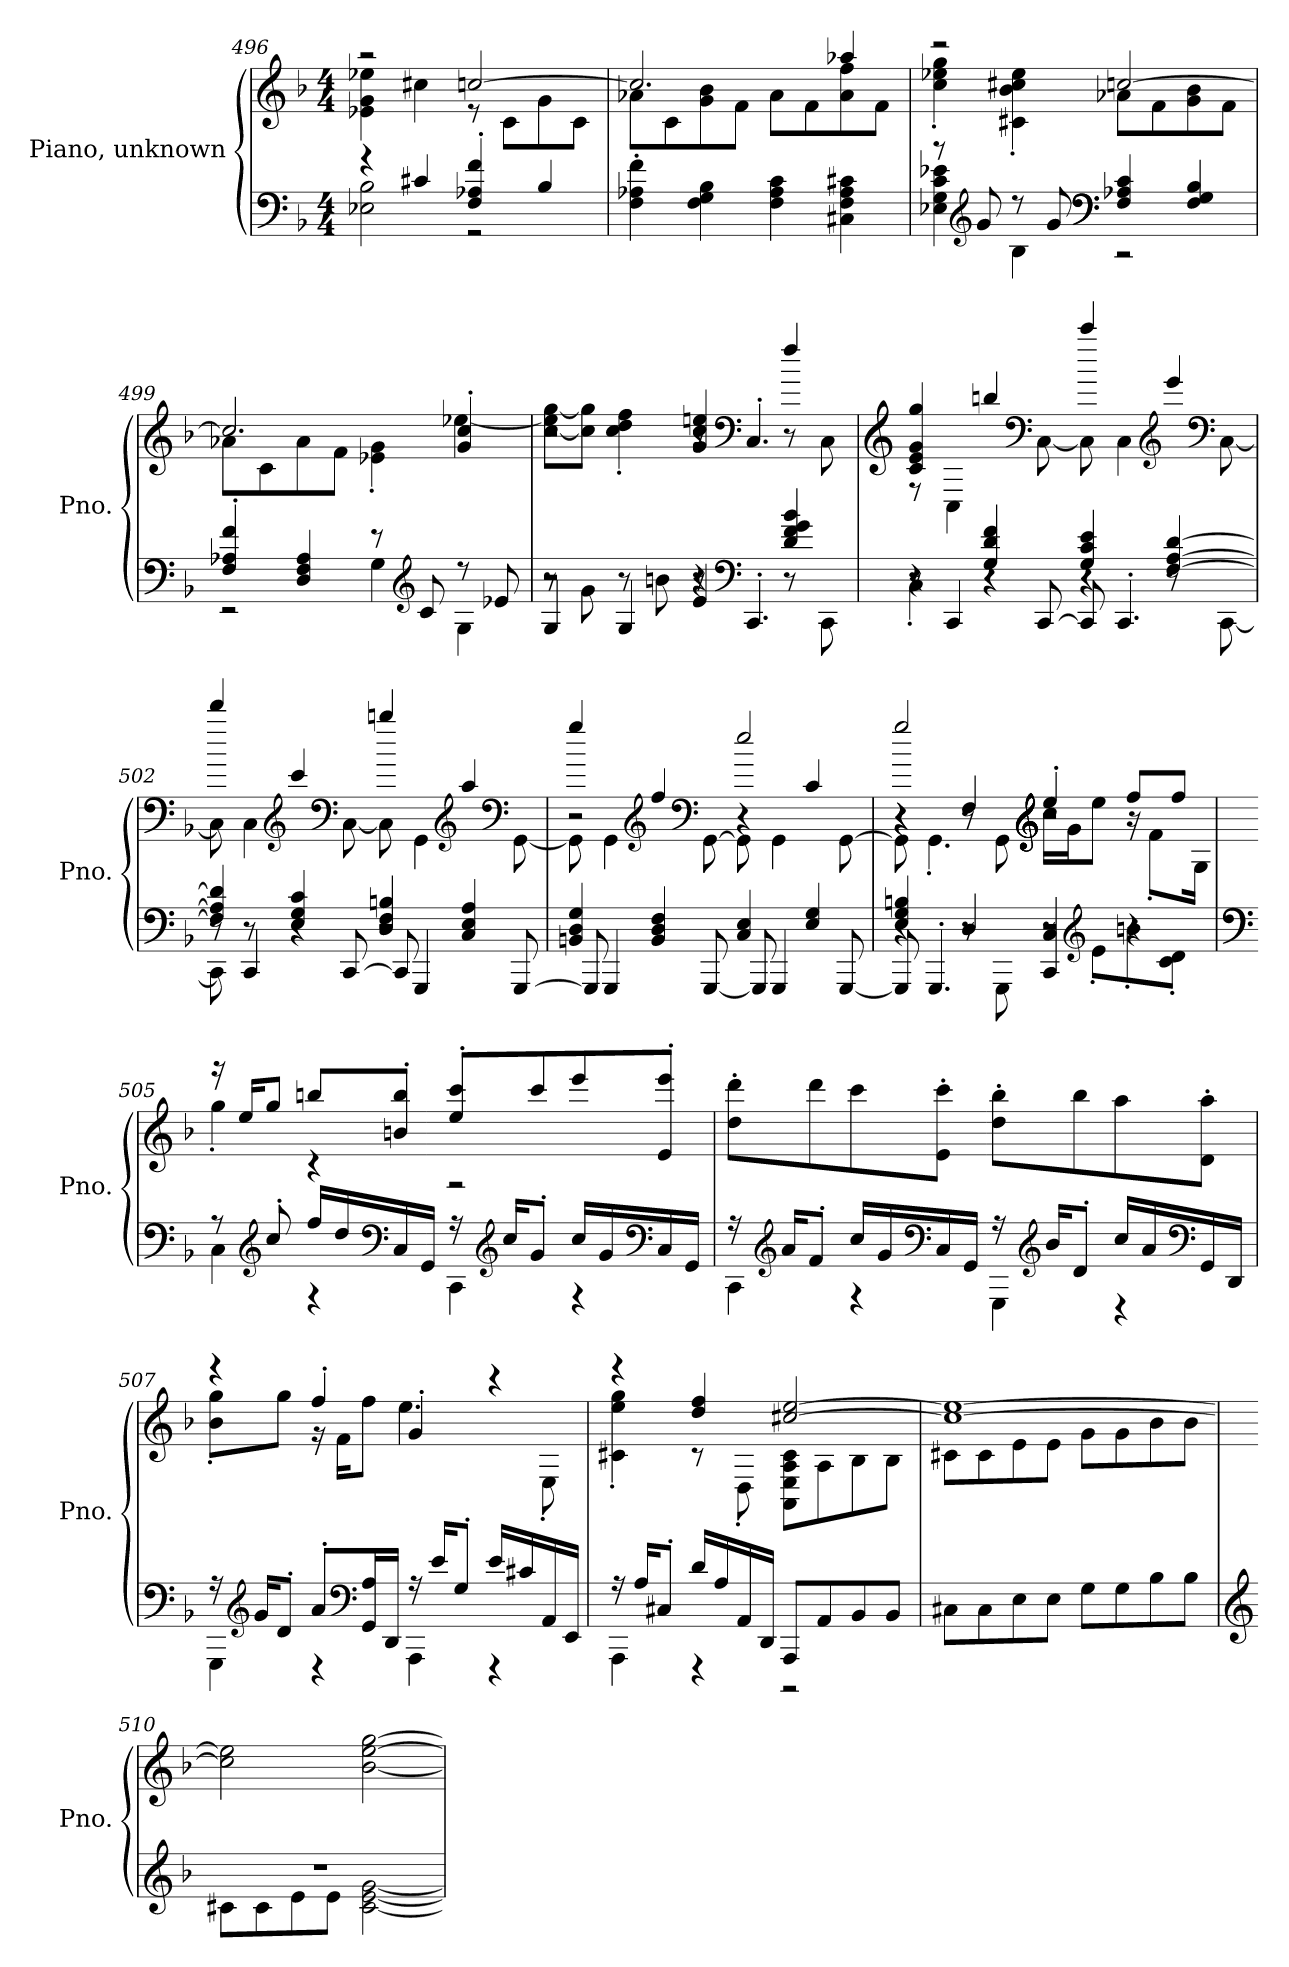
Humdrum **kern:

**kern	**kern
*part1	*part1
*staff2	*staff1
*I"Piano, unknown	*
*I'Pno.	*
!!LO:LB:g=z
*clefF4	*clefG2
*k[b-]	*k[b-]
*M4/4	*M4/4
=496	=496
*^	*^
4r	2E-X\ 2B-\	2r	4e-X\ 4g\ 4ee-X\
4c#X/	.	.	4cc#X\
4F/' 4A-X/' 4f/'	2r	[2ccn/	8r
.	.	.	8c\L
4B-/	.	.	8g\
.	.	.	8c\J
*v	*v	*	*
=497	=497	=497
4F\' 4A-X\' 4f\'	2.cc/]	8a-X\L
.	.	8c\
4F\ 4G\ 4B-\	.	8g\ 8b-\
.	.	8f\J
4F\ 4A-\ 4c\	.	8a-\L
.	.	8f\
4C#X\ 4F\ 4A-\ 4c#X\	4aa-X/	8a-\ 8ff\
.	.	8f\J
=498	=498	=498
*^	*	*
8r	4E-X\ 4G\ 4c\ 4e-X\	2r	4cc\' 4ee-X\' 4gg\'
*clefG2	*	*	*
8g/	.	.	.
8r	4B-\	.	4c#X\' 4b-\' 4cc#X\' 4ee-\'
8g/	.	.	.
*clefF4	*	*	*
4F/ 4A-X/ 4c/	2r	[2ccn/	8a-X\L
.	.	.	8f\
4F/ 4G/ 4B-/	.	.	8g\ 8b-\
.	.	.	8f\J
!!LO:LB:g=z	!!
=499	=499	=499	=499
4F/' 4A-X/' 4f/'	2r	2.cc/]	8a-X\L
.	.	.	8c\
4D/ 4F/ 4A-/	.	.	8a-\
.	.	.	8f\J
8r	4G\	.	4e-X\' 4g\'
*clefG2	*	*	*
8c/	.	.	.
8r	4G\	4g/' 4cc/'	[4ee-X\
8e-X/	.	.	.
=500	=500	=500	=500
*	*^	*	*^
4G/	8r	2r	2r	[8cc\ 8ee-\] [8gg\L	2r
.	8g\	.	.	8cc\] 8gg\]J	.
4G/	8r	.	.	4cc\' 4dd\' 4ff\'	.
.	8bn\	.	.	.	.
4e/	4r	8r	4g/ 4cc/ 4een/	4r	8r
*clefF4	*	*	*clefF4	*	*
.	.	4.CC'/	.	.	4.C'/
4d/ 4f/ 4g/ 4b/	8r	.	4ff/	8r	.
.	8CC\	.	.	8C\	.
*	*	*	*v	*v	*v
!!LO:LB:g=z
=501	=501	=501	=501
*	*	*	*clefG2
*	*	*	*^
4r	4C'\	8r	4c/ 4e/ 4g/ 4gg/	8r
.	.	4CC/	.	4C\
4G/ 4d/ 4f/	4r	.	4bbn/	.
*	*	*	*clefF4	*
.	.	[8CC/	.	[8C\
4G/ 4c/ 4e/	4r	8CC/]	4ccc/	8C\]
.	.	4.CC'/	.	4C\
*	*	*	*clefG2	*
[4F/ [4A/ [4d/	8r	.	4eee/	.
*	*	*	*clefF4	*
.	[8CC\	.	.	[8C\
=502	=502	=502	=502	=502
4F/] 4A/] 4d/]	8CC\]	8r	4ddd/	8C\]
.	8r	4CC/	.	4C\
*	*	*	*clefG2	*
4E/ 4G/ 4c/	4r	.	4ccc/	.
*	*	*	*clefF4	*
.	.	[8CC/	.	[8C\
4D/ 4F/ 4Bn/	2r	8CC/]	4bbn/	8C\]
.	.	4GGG/	.	4GG\
*	*	*	*clefG2	*
4C/ 4E/ 4A/	.	.	4aa/	.
*	*	*	*clefF4	*
.	.	[8GGG/	.	[8GG\
*	*v	*v	*	*
!!LO:LB:g=z
=503	=503	=503	=503
*	*	*	*^
4BBn/ 4D/ 4G/	8GGG/]	4gg/	2r	8GG\]
.	4GGG/	.	.	4GG\
*	*	*clefG2	*	*
4BB/ 4D/ 4F/	.	4ff/	.	.
*	*	*clefF4	*	*
.	[8GGG/	.	.	[8GG\
4C/ 4E/	8GGG/]	2ee/	4r	8GG\]
.	4GGG/	.	.	4GG\
4E/ 4G/	.	.	4c/	.
.	[8GGG/	.	.	[8GG\
=504	=504	=504	=504	=504
*	*^	*	*	*^
4E/ 4G/ 4Bn/	4r	8GGG/]	2gg/	4r	4r	8GG\]
.	.	4.GGG'/	.	.	.	4.GG'\
4D/	8r	.	.	8r	4F/	.
.	8GGG\	.	.	8GG\	.	.
*	*	*	*clefG2	*	*	*
4CC/ 4C/	8r	2r	4ee'/	16cc\LL	2r	2r
.	.	.	.	16g\J	.	.
*clefG2	*	*	*	*	*	*
.	8e'\L	.	.	8ee\J	.	.
4r	8bn'\	.	8ff/L	16r	.	.
.	.	.	.	8f'\L	.	.
.	8c\' 8d\'J	.	8ff/J	.	.	.
.	.	.	.	16G\Jk	.	.
*v	*v	*v	*	*	*	*
*	*v	*v	*v	*v
!!LO:PB:g=z
=505	=505
*clefF4	*
*^	*^
8r	4C\	16r	4gg'\
.	.	16ee/KL	.
*clefG2	*	*	*
8cc'/	.	8gg/J	.
16ff/LL	4r	8bbn/L	4r
16dd/	.	.	.
*clefF4	*	*	*
16C/	.	8bn/' 8bb/'J	.
16GG/JJ	.	.	.
16r	4CC\	8ee/' 8ccc/'L	2r
*clefG2	*	*	*
16cc/KL	.	.	.
8g'/J	.	8ccc/	.
16cc/LL	4r	8eee/	.
16g/	.	.	.
*clefF4	*	*	*
16C/	.	8e/' 8eee/'J	.
16GG/JJ	.	.	.
*	*	*v	*v
=506	=506	=506
16r	4CC\	8dd\' 8ddd\'L
*clefG2	*	*
16a/KL	.	.
8f'/J	.	8ddd\
16cc/LL	4r	8ccc\
16g/	.	.
*clefF4	*	*
16C/	.	8e\' 8ccc\'J
16GG/JJ	.	.
16r	4GGG\	8dd\' 8bb-\'L
*clefG2	*	*
16b-/KL	.	.
8d'/J	.	8bb-\
16cc/LL	4r	8aa\
16a/	.	.
*clefF4	*	*
16GG/	.	8d\' 8aa\'J
16DD/JJ	.	.
!!LO:LB:g=z
=507	=507	=507
*	*	*^
16r	4GGG\	4r	8b-\' 8gg\'L
*clefG2	*	*	*
16g/KL	.	.	.
8d'/J	.	.	8gg\J
8a'/L	4r	4ff'/	16r
.	.	.	16f\KL
*clefF4	*	*	*
16GG/ 16A/L	.	.	8ff\J
16DD/JJ	.	.	.
16r	4AAA\	4g'/	4.ee\
16e/KL	.	.	.
8G'/J	.	.	.
16e/LL	4r	4r	.
16c#X/	.	.	.
16AA/	.	.	8E'\
16EE/JJ	.	.	.
=508	=508	=508	=508
16r	4AAA\	4r	4c#X\' 4ee\' 4gg\'
16A/KL	.	.	.
8C#X'/J	.	.	.
16d/LL	4r	4dd/ 4ff/	8r
16A/	.	.	.
16AA/	.	.	8D'\
16DD/JJ	.	.	.
8AAA/L	2r	[2cc#X/ [2ee/	8AA\ 8E\ 8A\ 8c#\L
8AA/	.	.	8A\
8BB-/	.	.	8B-\
8BB-/J	.	.	8B-\J
*v	*v	*	*
=509	=509	=509
8C#X\L	1cc#_ 1ee_	8c#X\L
8C#\	.	8c#\
8E\	.	8e\
8E\J	.	8e\J
8G\L	.	8g\L
8G\	.	8g\
8B-\	.	8b-\
8B-\J	.	8b-\J
*	*v	*v
!!LO:LB:g=z
=510	=510
*clefG2	*
*^	*
1r	8c#X\L	2cc#\] 2ee\]
.	8c#\	.
.	8e\	.
.	8e\J	.
.	[2c#\ [2e\ [2g\	[2b-\ [2ee\ [2gg\
*v	*v	*
=	=
*-	*-
